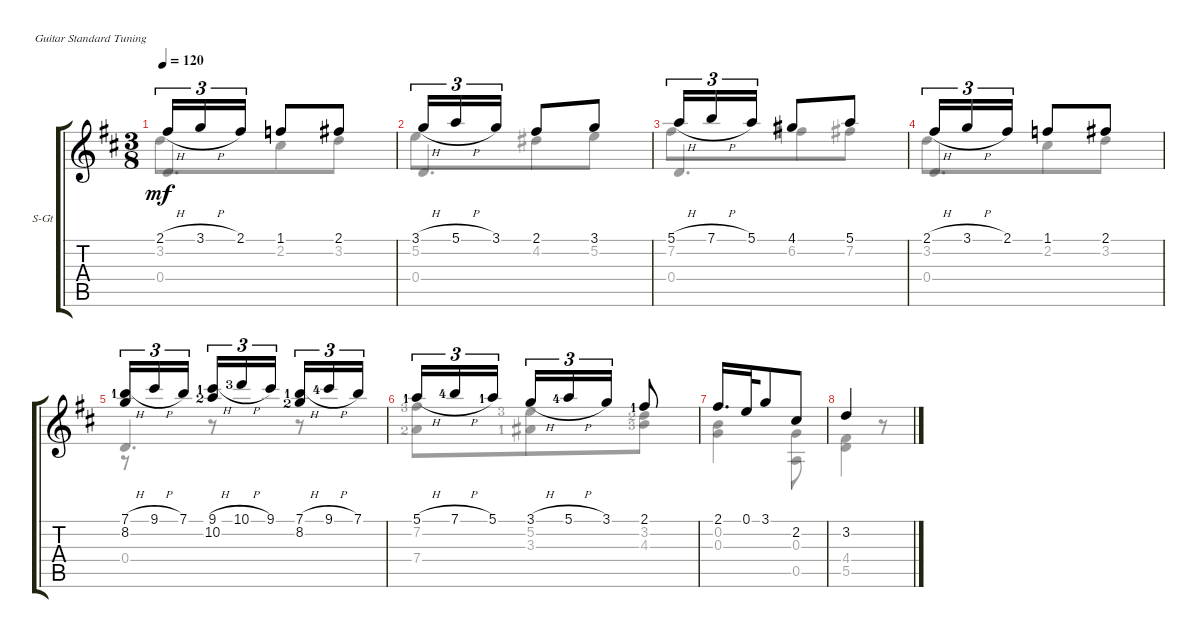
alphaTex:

\defaultSystemsLayout 4
\bracketExtendMode groupsimilarinstruments
\firstSystemTrackNameOrientation horizontal
\otherSystemsTrackNameOrientation horizontal
\track ("Steel Guitar" "S-Gt") {instrument acousticguitarsteel}
\staff {score tabs}
\tuning (E4 B3 G3 D3 A2 E2)
\voice
\ts (3 8)
\tempo 120
\clef g2
\ks d
2.1{h}.16{tu (3 2) dy mf} 3.1{h}.16{tu (3 2)} 2.1.16{tu (3 2)} 1.1.8 2.1.8 |
3.1{h}.16{tu (3 2)} 5.1{h}.16{tu (3 2)} 3.1.16{tu (3 2)} 2.1.8 3.1.8 |
5.1{h}.16{tu (3 2)} 7.1{h}.16{tu (3 2)} 5.1.16{tu (3 2)} 4.1.8 5.1.8 |
2.1{h}.16{tu (3 2)} 3.1{h}.16{tu (3 2)} 2.1.16{tu (3 2)} 1.1.8 2.1.8 |
(7.1{h lf 2} 8.2).16{tu (3 2)} 9.1{h}.16{tu (3 2)} 7.1.16{tu (3 2)} (9.1{h lf 2} 10.2{lf 3}).16{tu (3 2)} 10.1{h lf 4}.16{tu (3 2)} 9.1.16{tu (3 2)} (7.1{h lf 2} 8.2{lf 3}).16{tu (3 2)} 9.1{h lf 5}.16{tu (3 2)} 7.1.16{tu (3 2)} |
5.1{h lf 2}.16{tu (3 2)} 7.1{h lf 5}.16{tu (3 2)} 5.1{lf 2}.16{tu (3 2)} 3.1{h}.16{tu (3 2)} 5.1{h lf 5}.16{tu (3 2)} 3.1.16{tu (3 2)} 2.1{lf 2}.8 |
2.1.16{d} 0.1.32 3.1.8 2.2.8 |
3.2.4
\voice
\clef g2
\ottava regular
\simile none
\ks d
0.4.4{d dy mf beam invert} |
0.4.4{d beam invert} |
0.4.4{d beam invert} |
0.4.4{d beam invert} |
0.4.4{d beam invert} |
(7.2{lf 4} 7.4{lf 3}).8 (5.2{lf 4} 3.3{lf 2}).8 (3.2{lf 3} 4.3{lf 4}).8 |
(0.2 0.3).4 (0.3 0.5).8 |
(5.5 4.4).4 r.8
\voice
\clef g2
\ottava regular
\simile none
\ks d
3.2.8{dy mf} 2.2.8 3.2.8 |
5.2.8 4.2.8 5.2.8 |
7.2.8 6.2.8 7.2.8 |
3.2.8 2.2.8 3.2.8 |
r.8 r.8 r.8 |
|
|
